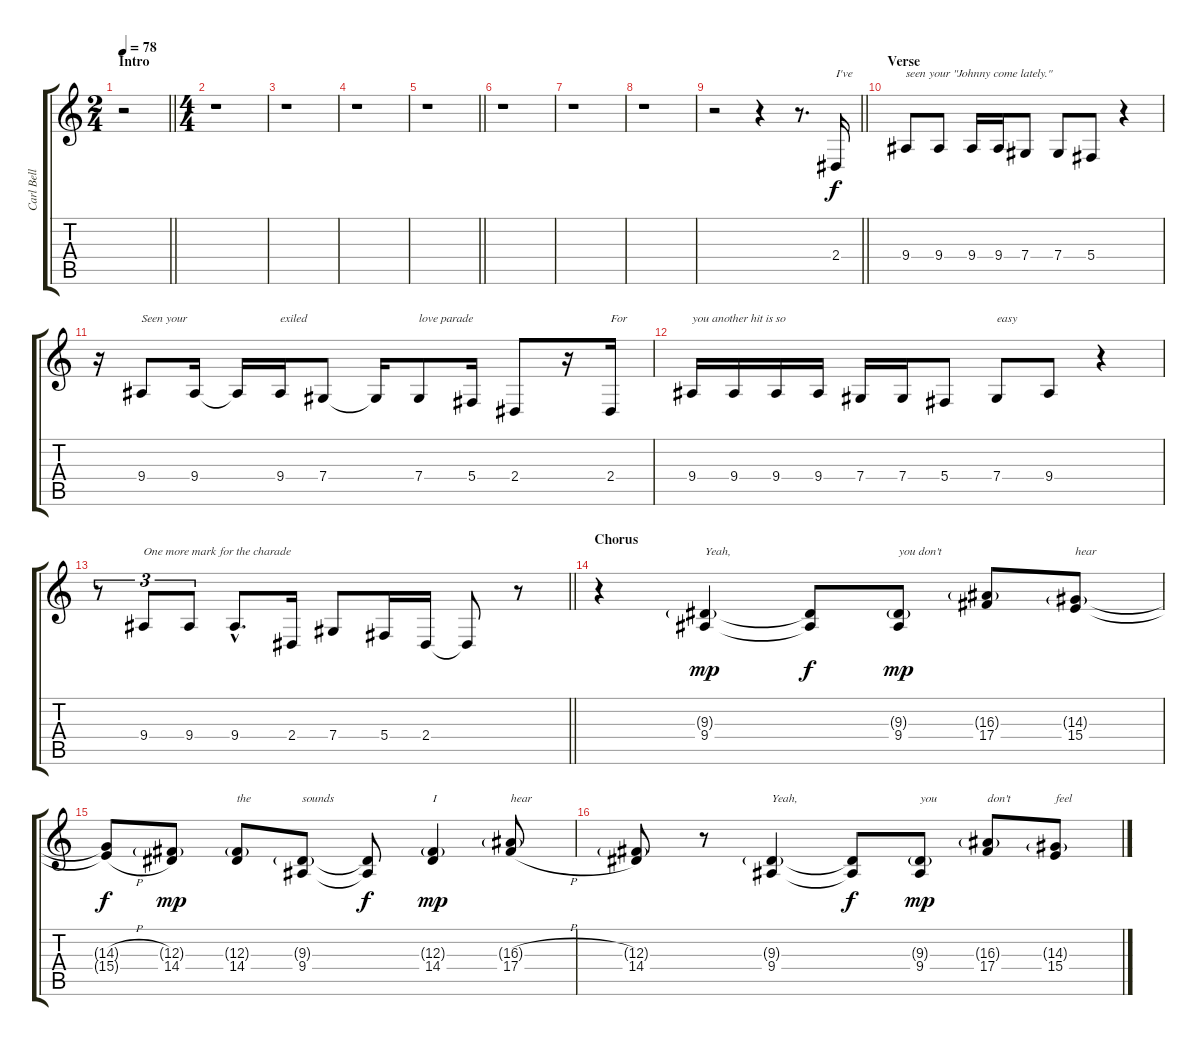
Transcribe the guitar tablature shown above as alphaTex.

\track ("Carl Bell (Backing Vocals)" "Carl Bell ") {instrument harmonica}
\staff {score tabs}
\tuning (Eb4 Bb3 Gb3 Db3 Ab2 Eb2) {hide}
\ts (2 4)
\section ("" "Intro")
\tempo 78
\clef g2
\barLineRight lightlight
\ks c
r.2{dy f instrument harmonica} |
\ts (4 4)
r.1 |
r.1 |
r.1 |
\barLineRight lightlight
r.1 |
r.1 |
r.1 |
r.1 |
\barLineRight lightlight
r.2 r.4 r.8{d} 2.4.16{txt "I've"} |
\section ("" "Verse")
9.4.8{txt "seen your \"Johnny come lately.\""} 9.4.8 9.4.16 9.4.16 7.4.8 7.4.8 5.4.8 r.4 |
r.16 9.4.8{txt "Seen your"} 9.4.16 9.4{t}.16 9.4.16{txt "exiled"} 7.4.8 7.4{t}.16 7.4.8{txt "love parade"} 5.4.16 2.4.8 r.16 2.4.16{txt "For"} |
9.4.16{txt "you another hit is so"} 9.4.16 9.4.16 9.4.16 7.4.16 7.4.16 5.4.8 7.4.8{txt "easy"} 9.4.8 r.4 |
\barLineRight lightlight
r.8{tu (3 2)} 9.4.8{tu (3 2) txt "One more mark for the charade"} 9.4.8{tu (3 2)} 9.4{hac}.8{d} 2.4.16 7.4.8 5.4.16 2.4.16 2.4{t}.8 r.8 |
\section ("" "Chorus")
r.4{volume 14} (9.3{g} 9.4).4{txt "Yeah," dy mp} (9.3{t} 9.4{t}).8{dy f} (9.3{g} 9.4).8{txt "you don't" dy mp} (16.3{g} 17.4).8 (14.3{g} 15.4).8{txt "hear"} |
(14.3{h t} 15.4{h t}).8{dy f} (12.3{g} 14.4).8{dy mp} (12.3{g} 14.4).8{txt "the"} (9.3{g} 9.4).8{txt "sounds"} (9.3{t} 9.4{t}).8{dy f} (12.3{g} 14.4).4{txt "I" dy mp} (16.3{h g} 17.4{h}).8{txt "hear"} |
(12.3{g} 14.4).8 r.8 (9.3{g} 9.4).4{txt "Yeah,"} (9.3{t} 9.4{t}).8{dy f} (9.3{g} 9.4).8{txt "you" dy mp} (16.3{g} 17.4).8{txt "don't"} (14.3{h g} 15.4{h}).8{txt "feel"}
